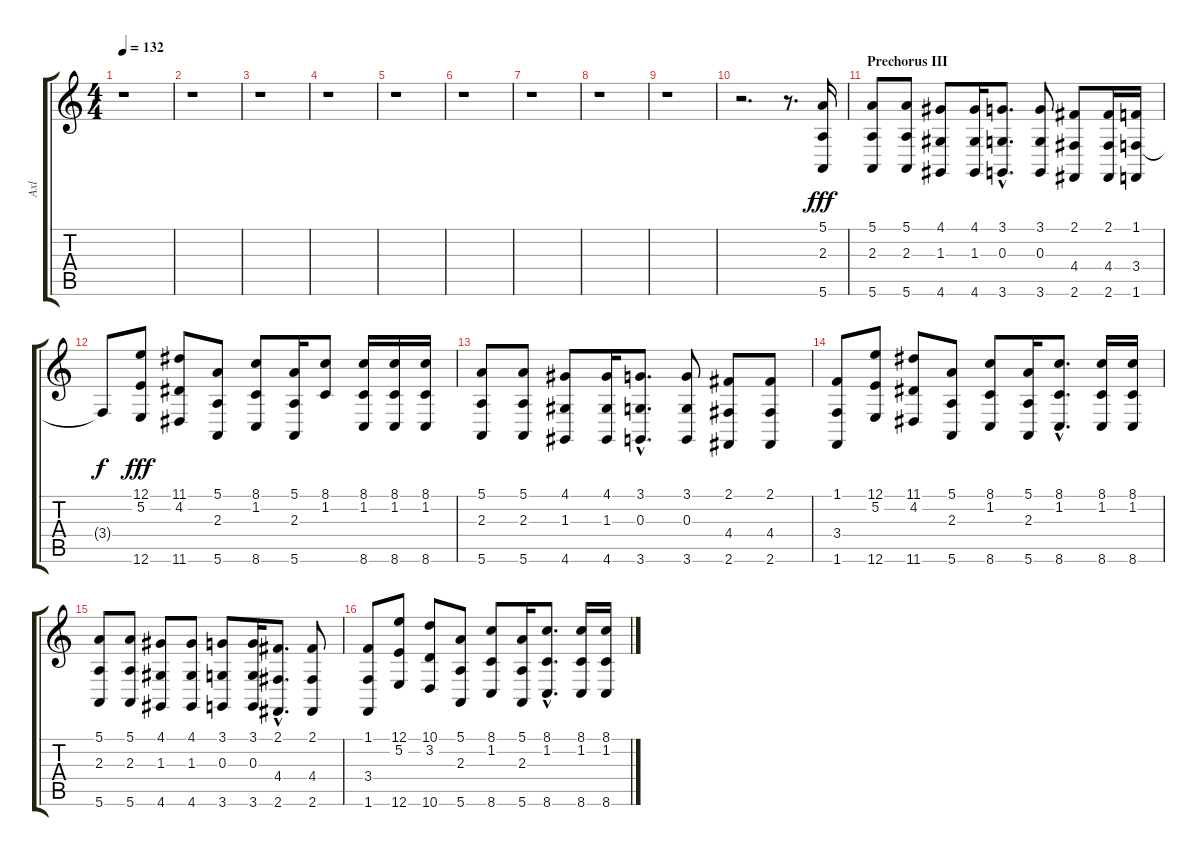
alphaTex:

\track ("Axl" "Axl") {instrument trumpet}
\staff {score tabs}
\tuning (E4 B3 G3 D3 A2 E2) {hide}
\ts (4 4)
\tempo 132
\clef g2
\ks c
r.1{dy fff} |
r.1 |
r.1 |
r.1 |
r.1 |
r.1 |
r.1 |
r.1 |
r.1 |
r.2{d} r.8{d} (5.1 2.3 5.6).16 |
\section ("" "Prechorus III")
(5.1 2.3 5.6).8 (5.1 2.3 5.6).8 (4.1 1.3 4.6).8 (4.1 1.3 4.6).16 (3.1{hac} 0.3{hac} 3.6{hac}).8{d} (3.1 0.3 3.6).8 (2.1 4.4 2.6).8 (2.1 4.4 2.6).16 (1.1 3.4 1.6).16 |
3.4{t}.8{dy f} (12.1 5.2 12.6).8{dy fff} (11.1 4.2 11.6).8 (5.1 2.3 5.6).8 (8.1 1.2 8.6).8 (5.1 2.3 5.6).16 (8.1 1.2).8 (8.1 1.2 8.6).16 (8.1 1.2 8.6).16 (8.1 1.2 8.6).16 |
(5.1 2.3 5.6).8 (5.1 2.3 5.6).8 (4.1 1.3 4.6).8 (4.1 1.3 4.6).16 (3.1{hac} 0.3{hac} 3.6{hac}).8{d} (3.1 0.3 3.6).8 (2.1 4.4 2.6).8 (2.1 4.4 2.6).8 |
(1.1 3.4 1.6).8 (12.1 5.2 12.6).8 (11.1 4.2 11.6).8 (5.1 2.3 5.6).8 (8.1 1.2 8.6).8 (5.1 2.3 5.6).16 (8.1{hac} 1.2{hac} 8.6{hac}).8{d} (8.1 1.2 8.6).16 (8.1 1.2 8.6).16 |
(5.1 2.3 5.6).8 (5.1 2.3 5.6).8 (4.1 1.3 4.6).8 (4.1 1.3 4.6).8 (3.1 0.3 3.6).8 (3.1 0.3 3.6).16 (2.1{hac} 4.4{hac} 2.6{hac}).8{d} (2.1 4.4 2.6).8 |
(1.1 3.4 1.6).8 (12.1 5.2 12.6).8 (10.1 3.2 10.6).8 (5.1 2.3 5.6).8 (8.1 1.2 8.6).8 (5.1 2.3 5.6).16 (8.1{hac} 1.2{hac} 8.6{hac}).8{d} (8.1 1.2 8.6).16 (8.1 1.2 8.6).16
